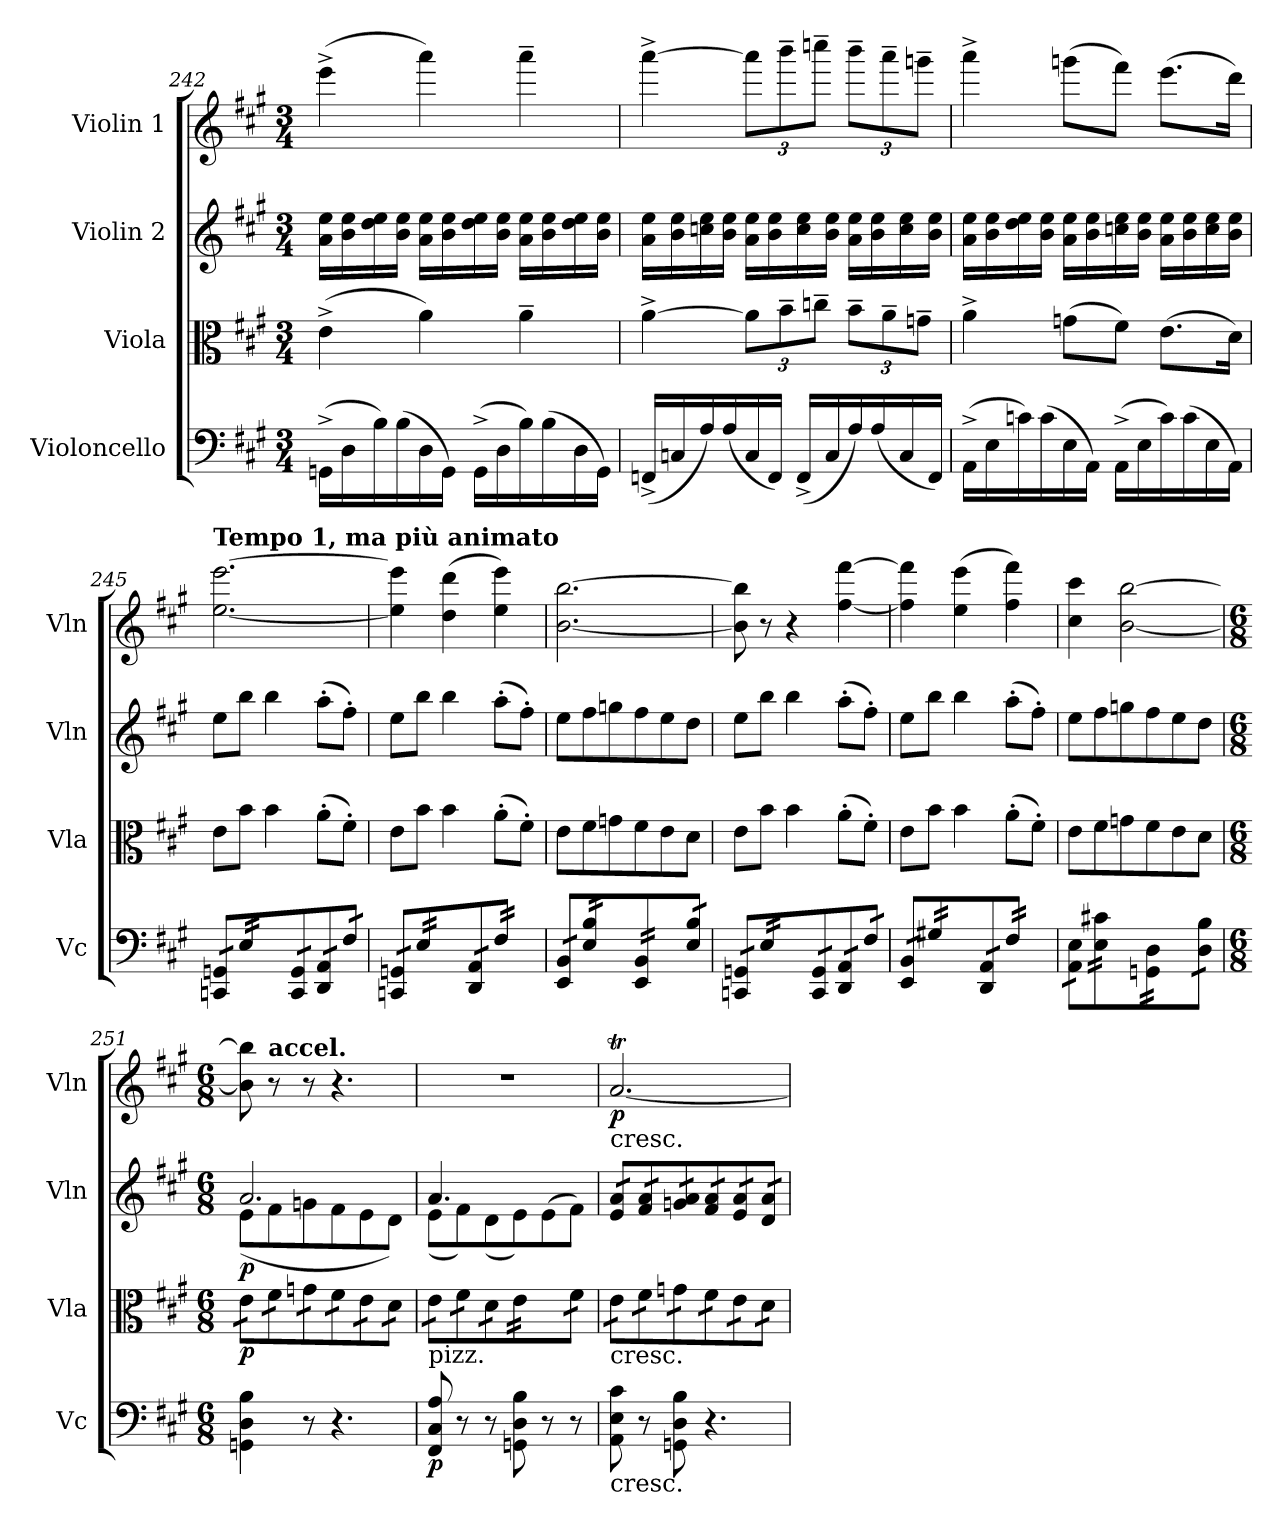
**kern	**dynam	**kern	**dynam	**kern	**dynam	**kern	**dynam
*part4	*part4	*part3	*part3	*part2	*part2	*part1	*part1
*staff4	*staff4	*staff3	*staff3	*staff2	*staff2	*staff1	*staff1
*I"Violoncello	*	*I"Viola	*	*I"Violin 2	*	*I"Violin 1	*
*I'Vc	*	*I'Vla	*	*I'Vln	*	*I'Vln	*
*clefF4	*	*clefC3	*	*clefG2	*	*clefG2	*
*k[f#c#g#]	*	*k[f#c#g#]	*	*k[f#c#g#]	*	*k[f#c#g#]	*
*M3/4	*	*M3/4	*	*M3/4	*	*M3/4	*
=242	=242	=242	=242	=242	=242	=242	=242
(>16GGn^\LL	.	(>4e^\	.	16a\ 16ee\LL	.	(>4eee^\	.
16D\	.	.	.	16b\ 16ee\	.	.	.
16B\)	.	.	.	16dd\ 16ee\	.	.	.
(>16B\	.	.	.	16b\ 16ee\JJ	.	.	.
16D\	.	4a\)	.	16a\ 16ee\LL	.	4aaa\)	.
16GG\JJ)	.	.	.	16b\ 16ee\	.	.	.
(>16GG^\LL	.	.	.	16dd\ 16ee\	.	.	.
16D\	.	.	.	16b\ 16ee\JJ	.	.	.
16B\)	.	4a~\	.	16a\ 16ee\LL	.	4aaa~\	.
(>16B\	.	.	.	16b\ 16ee\	.	.	.
16D\	.	.	.	16dd\ 16ee\	.	.	.
16GG\JJ)	.	.	.	16b\ 16ee\JJ	.	.	.
=243	=243	=243	=243	=243	=243	=243	=243
(<16FFn^/LL	.	[4a^\	.	16a\ 16ee\LL	.	[4aaa^\	.
16Cn/	.	.	.	16b\ 16ee\	.	.	.
16A/)	.	.	.	16ccn\ 16ee\	.	.	.
(<16A/	.	.	.	16b\ 16ee\JJ	.	.	.
*	*	*Xbrackettup	*	*	*	*Xbrackettup	*
16C/	.	12a\L]	.	16a\ 16ee\LL	.	12aaa\L]	.
16FF/JJ)	.	.	.	16b\ 16ee\	.	.	.
.	.	12b~\	.	.	.	12bbb~\	.
(<16FF^/LL	.	.	.	16cc\ 16ee\	.	.	.
.	.	12ccn~\J	.	.	.	12ccccn~\J	.
16C/	.	.	.	16b\ 16ee\JJ	.	.	.
16A/)	.	12b~\L	.	16a\ 16ee\LL	.	12bbb~\L	.
(<16A/	.	.	.	16b\ 16ee\	.	.	.
.	.	12a~\	.	.	.	12aaa~\	.
16C/	.	.	.	16cc\ 16ee\	.	.	.
.	.	12gn~\J	.	.	.	12gggn~\J	.
16FF/JJ)	.	.	.	16b\ 16ee\JJ	.	.	.
=244	=244	=244	=244	=244	=244	=244	=244
(>16AA^\LL	.	4a^\	.	16a\ 16ee\LL	.	4aaa^\	.
16E\	.	.	.	16b\ 16ee\	.	.	.
16cn\)	.	.	.	16dd\ 16ee\	.	.	.
(>16c\	.	.	.	16b\ 16ee\JJ	.	.	.
16E\	.	(>8gn\L	.	16a\ 16ee\LL	.	(>8gggn\L	.
16AA\JJ)	.	.	.	16b\ 16ee\	.	.	.
(>16AA^\LL	.	8f#\J)	.	16ccn\ 16ee\	.	8fff#\J)	.
16E\	.	.	.	16b\ 16ee\JJ	.	.	.
16c\)	.	(>8.e\L	.	16a\ 16ee\LL	.	(>8.eee\L	.
(>16c\	.	.	.	16b\ 16ee\	.	.	.
16E\	.	.	.	16cc\ 16ee\	.	.	.
16AA\JJ)	.	16d\Jk)	.	16b\ 16ee\JJ	.	16ddd\Jk)	.
=245	=245	=245	=245	=245	=245	=245	=245
!!LO:REH:place=s1:a:B:fs=14:t=M
!	!	!	!	!	!	!LO:TX:a:B:t=Tempo 1, ma più animato	!
!	!LO:DY:b	!	!	!	!	!	!
!	!LO:DY:n=1:b	!	!LO:DY:b	!	!	!	!
!	!	!	!LO:DY:n=1:b	!	!LO:DY:b	!	!
!	!	!	!	!	!LO:DY:n=1:b	!	!LO:DY:b
!	!	!	!	!	!	!	!LO:DY:n=1:b
*tremolo	*	*	*	*	*	*	*
16CCn/ 16GGn/LL	other-dynamics fff	8e\L	other-dynamics fff	8ee\L	other-dynamics fff	[2.ee\ [2.eee\	other-dynamics fff
16CCn/ 16GGn/	.	.	.	.	.	.	.
16E/	.	8b\J	.	8bb\J	.	.	.
16E/	.	.	.	.	.	.	.
16E/	.	4b\	.	4bb\	.	.	.
16E/	.	.	.	.	.	.	.
16CC/ 16GG/	.	.	.	.	.	.	.
16CC/ 16GG/	.	.	.	.	.	.	.
16DD/ 16AA/	.	(>8a'\L	.	(>8aa'\L	.	.	.
16DD/ 16AA/	.	.	.	.	.	.	.
16F#/	.	8f#'\J)	.	8ff#'\J)	.	.	.
16F#/JJ	.	.	.	.	.	.	.
=246	=246	=246	=246	=246	=246	=246	=246
16CCn/ 16GGn/LL	.	8e\L	.	8ee\L	.	4ee\] 4eee\]	.
16CCn/ 16GGn/	.	.	.	.	.	.	.
16E/	.	8b\J	.	8bb\J	.	.	.
16E/	.	.	.	.	.	.	.
16E/	.	4b\	.	4bb\	.	(>4dd\ 4ddd\	.
16E/	.	.	.	.	.	.	.
16DD/ 16AA/	.	.	.	.	.	.	.
16DD/ 16AA/	.	.	.	.	.	.	.
16F#/	.	(>8a'\L	.	(>8aa'\L	.	4ee\ 4eee\)	.
16F#/	.	.	.	.	.	.	.
16F#/	.	8f#'\J)	.	8ff#'\J)	.	.	.
16F#/JJ	.	.	.	.	.	.	.
=247	=247	=247	=247	=247	=247	=247	=247
16EE/ 16BB/LL	.	8e\L	.	8ee\L	.	[2.b\ [2.bb\	.
16EE/ 16BB/	.	.	.	.	.	.	.
16E/ 16B/	.	8f#\	.	8ff#\	.	.	.
16E/ 16B/	.	.	.	.	.	.	.
16E/ 16B/	.	8gn\	.	8ggn\	.	.	.
16E/ 16B/	.	.	.	.	.	.	.
16EE/ 16BB/	.	8f#\	.	8ff#\	.	.	.
16EE/ 16BB/	.	.	.	.	.	.	.
16EE/ 16BB/	.	8e\	.	8ee\	.	.	.
16EE/ 16BB/	.	.	.	.	.	.	.
16E/ 16B/	.	8d\J	.	8dd\J	.	.	.
16E/ 16B/JJ	.	.	.	.	.	.	.
=248	=248	=248	=248	=248	=248	=248	=248
16CCn/ 16GGn/LL	.	8e\L	.	8ee\L	.	8b\] 8bb\]	.
16CCn/ 16GGn/	.	.	.	.	.	.	.
16E/	.	8b\J	.	8bb\J	.	8r	.
16E/	.	.	.	.	.	.	.
16E/	.	4b\	.	4bb\	.	4r	.
16E/	.	.	.	.	.	.	.
16CC/ 16GG/	.	.	.	.	.	.	.
16CC/ 16GG/	.	.	.	.	.	.	.
16DD/ 16AA/	.	(>8a'\L	.	(>8aa'\L	.	[4ff#\ [4fff#\	.
16DD/ 16AA/	.	.	.	.	.	.	.
16F#/	.	8f#'\J)	.	8ff#'\J)	.	.	.
16F#/JJ	.	.	.	.	.	.	.
=249	=249	=249	=249	=249	=249	=249	=249
16EE/ 16BB/LL	.	8e\L	.	8ee\L	.	4ff#\] 4fff#\]	.
16EE/ 16BB/	.	.	.	.	.	.	.
16G#X/	.	8b\J	.	8bb\J	.	.	.
16G#X/	.	.	.	.	.	.	.
16G#/	.	4b\	.	4bb\	.	(>4ee\ 4eee\	.
16G#/	.	.	.	.	.	.	.
16DD/ 16AA/	.	.	.	.	.	.	.
16DD/ 16AA/	.	.	.	.	.	.	.
16F#/	.	(>8a'\L	.	(>8aa'\L	.	4ff#\ 4fff#\)	.
16F#/	.	.	.	.	.	.	.
16F#/	.	8f#'\J)	.	8ff#'\J)	.	.	.
16F#/JJ	.	.	.	.	.	.	.
=250	=250	=250	=250	=250	=250	=250	=250
16AA\ 16E\LL	.	8e\L	.	8ee\L	.	4cc#\ 4ccc#\	.
16AA\ 16E\	.	.	.	.	.	.	.
16E\ 16c#X\	.	8f#\	.	8ff#\	.	.	.
16E\ 16c#X\	.	.	.	.	.	.	.
16E\ 16c#\	.	8gn\	.	8ggn\	.	[2b\ [2bb\	.
16E\ 16c#\	.	.	.	.	.	.	.
16GGn\ 16D\	.	8f#\	.	8ff#\	.	.	.
16GGn\ 16D\	.	.	.	.	.	.	.
16GG\ 16D\	.	8e\	.	8ee\	.	.	.
16GG\ 16D\	.	.	.	.	.	.	.
16D\ 16B\	.	8d\J	.	8dd\J	.	.	.
16D\ 16B\JJ	.	.	.	.	.	.	.
*Xtremolo	*	*	*	*	*	*	*
=251	=251	=251	=251	=251	=251	=251	=251
*M6/8	*	*M6/8	*	*M6/8	*	*M6/8	*
*	*	*	*	*^	*	*	*
!	!	!	!LO:DY:b	!	!	!LO:DY:b	!	!
*	*	*tremolo	*	*	*	*	*	*
4GGn\ 4D\ 4B\	.	16e\LL	p	2.a/	(<8e\L	p	8b\] 8bb\]	.
.	.	16e\	.	.	.	.	.	.
!	!	!	!	!	!	!	!LO:TX:a:B:t=accel.	!
.	.	16f#\	.	.	8f#\	.	8r	.
.	.	16f#\	.	.	.	.	.	.
8r	.	16gn\	.	.	8gn\	.	8r	.
.	.	16gn\	.	.	.	.	.	.
4.r	.	16f#\	.	.	8f#\	.	4.r	.
.	.	16f#\	.	.	.	.	.	.
.	.	16e\	.	.	8e\	.	.	.
.	.	16e\	.	.	.	.	.	.
.	.	16d\	.	.	8d\J)	.	.	.
.	.	16d\JJ	.	.	.	.	.	.
=252	=252	=252	=252	=252	=252	=252	=252	=252
!LO:TX:a:t=pizz.	!	!	!	!	!	!	!	!
!	!LO:DY:b	!	!	!	!	!	!	!
8FF#/ 8C#/ 8A/	p	16e\LL	.	4.a/	(<8e\L	.	2.r	.
.	.	16e\	.	.	.	.	.	.
8r	.	16f#\	.	.	8f#\)	.	.	.
.	.	16f#\	.	.	.	.	.	.
8r	.	16d\	.	.	(<8d\	.	.	.
.	.	16d\	.	.	.	.	.	.
8GGn\ 8D\ 8B\	.	16e\	.	4.ryy	8e\)	.	.	.
.	.	16e\	.	.	.	.	.	.
8r	.	16e\	.	.	(<8e\	.	.	.
.	.	16e\	.	.	.	.	.	.
8r	.	16f#\	.	.	8f#\J)	.	.	.
.	.	16f#\JJ	.	.	.	.	.	.
=253	=253	=253	=253	=253	=253	=253	=253	=253
!	!	!	!	!	!	!	!LO:TX:b:t=cresc.	!
!	!	!	!	!LO:TX:b:t=cresc.	!	!	!	!
!	!	!LO:TX:b:t=cresc.	!	!	!	!	!	!
!LO:TX:b:t=cresc.	!	!	!	!	!	!	!	!
!	!	!	!	!	!	!	!	!LO:DY:b
*	*	*	*	*v	*v	*	*	*
*	*	*	*	*tremolo	*	*	*
8AA\ 8E\ 8c#\	.	16e\LL	.	16e/ 16a/LL	.	[2.aT/	p
.	.	16e\	.	16e/ 16a/	.	.	.
8r	.	16f#\	.	16f#/ 16a/	.	.	.
.	.	16f#\	.	16f#/ 16a/	.	.	.
8GGn\ 8D\ 8B\	.	16gn\	.	16gn/ 16a/	.	.	.
.	.	16gn\	.	16gn/ 16a/	.	.	.
4.r	.	16f#\	.	16f#/ 16a/	.	.	.
.	.	16f#\	.	16f#/ 16a/	.	.	.
.	.	16e\	.	16e/ 16a/	.	.	.
.	.	16e\	.	16e/ 16a/	.	.	.
.	.	16d\	.	16d/ 16a/	.	.	.
.	.	16d\JJ	.	16d/ 16a/JJ	.	.	.
*	*	*	*	*Xtremolo	*	*	*
*	*	*Xtremolo	*	*	*	*	*
=	=	=	=	=	=	=	=
*-	*-	*-	*-	*-	*-	*-	*-
